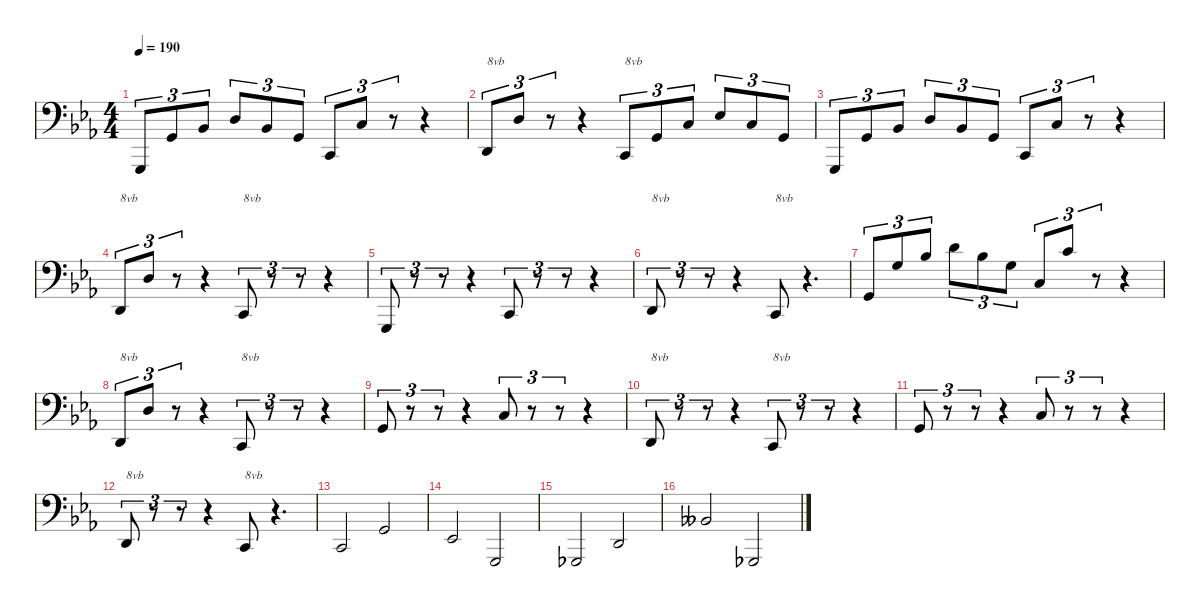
\defaultSystemsLayout 4
\hideDynamics
\bracketExtendMode groupsimilarinstruments
\singleTrackTrackNamePolicy hidden
\multiTrackTrackNamePolicy hidden
\firstSystemTrackNameMode fullname
\otherSystemsTrackNameOrientation horizontal
\extendBarLines
\track ("Left Hand" "pno.") {instrument acousticgrandpiano}
\staff {score}
\tuning (C3 G2 C2 G1 C1 G0 C-1)
\ts (4 4)
\tempo 190
\clef f4
\ks cminor
7.5{acc forcenatural}.8{tu (3 2) dy f beam Up} 7.3{acc forcenatural}.8{tu (3 2) beam Up} 3.2{acc b}.8{tu (3 2) beam Up} 2.1{acc forcenatural}.8{tu (3 2) beam Up} 3.2{acc b}.8{tu (3 2) beam Up} 0.2{acc forcenatural}.8{tu (3 2) beam Up} 0.3{acc forcenatural}.8{tu (3 2) beam Up} 0.1{acc forcenatural}.8{tu (3 2) beam Up} r.8{tu (3 2) beam Up} r.4{beam Up} |
2.3{acc forcenatural}.8{tu (3 2) txt "8vb" beam Up} 2.1{acc forcenatural}.8{tu (3 2) beam Up} r.8{tu (3 2) beam Up} r.4{beam Up} 0.3{acc forcenatural}.8{tu (3 2) txt "8vb" beam Up} 0.2{acc forcenatural}.8{tu (3 2) beam Up} 0.1{acc forcenatural}.8{tu (3 2) beam Up} 3.1{acc b}.8{tu (3 2) beam Up} 0.1{acc forcenatural}.8{tu (3 2) beam Up} 0.2{acc forcenatural}.8{tu (3 2) beam Up} |
0.4{acc forcenatural}.8{tu (3 2) beam Up} 0.2{acc forcenatural}.8{tu (3 2) beam Up} 3.2{acc b}.8{tu (3 2) beam Up} 2.1{acc forcenatural}.8{tu (3 2) beam Up} 3.2{acc b}.8{tu (3 2) beam Up} 0.2{acc forcenatural}.8{tu (3 2) beam Up} 0.3{acc forcenatural}.8{tu (3 2) beam Up} 0.1{acc forcenatural}.8{tu (3 2) beam Up} r.8{tu (3 2) beam Up} r.4{beam Up} |
2.3{acc forcenatural}.8{tu (3 2) txt "8vb" beam Up} 2.1{acc forcenatural}.8{tu (3 2) beam Up} r.8{tu (3 2) beam Up} r.4{beam Up} 0.3{acc forcenatural}.8{tu (3 2) txt "8vb" beam Up} r.8{tu (3 2) beam Up} r.8{tu (3 2) beam Up} r.4{beam Up} |
0.4{acc forcenatural}.8{tu (3 2) beam Up} r.8{tu (3 2) beam Up} r.8{tu (3 2) beam Up} r.4{beam Up} 0.3{acc forcenatural}.8{tu (3 2) beam Up} r.8{tu (3 2) beam Up} r.8{tu (3 2) beam Up} r.4{beam Up} |
2.3{acc forcenatural}.8{tu (3 2) txt "8vb" beam Up} r.8{tu (3 2) beam Up} r.8{tu (3 2) beam Up} r.4{beam Up} 0.3{acc forcenatural}.8{txt "8vb" beam Up} r.4{d beam Up} |
12.4{acc forcenatural}.8{tu (3 2) beam Up} 12.2{acc forcenatural}.8{tu (3 2) beam Up} 15.2{acc b}.8{tu (3 2) beam Up} 14.1{acc forcenatural}.8{tu (3 2) beam Down} 15.2{acc b}.8{tu (3 2) beam Down} 12.2{acc forcenatural}.8{tu (3 2) beam Down} 12.3{acc forcenatural}.8{tu (3 2) beam Up} 12.1{acc forcenatural}.8{tu (3 2) beam Up} r.8{tu (3 2) beam Up} r.4{beam Up} |
2.3{acc forcenatural}.8{tu (3 2) txt "8vb" beam Up} 2.1{acc forcenatural}.8{tu (3 2) beam Up} r.8{tu (3 2) beam Up} r.4{beam Up} 0.3{acc forcenatural}.8{tu (3 2) txt "8vb" beam Up} r.8{tu (3 2) beam Up} r.8{tu (3 2) beam Up} r.4{beam Up} |
0.2{acc forcenatural}.8{tu (3 2) beam Up} r.8{tu (3 2) beam Up} r.8{tu (3 2) beam Up} r.4{beam Up} 0.1{acc forcenatural}.8{tu (3 2) beam Up} r.8{tu (3 2) beam Up} r.8{tu (3 2) beam Up} r.4{beam Up} |
2.3{acc forcenatural}.8{tu (3 2) txt "8vb" beam Up} r.8{tu (3 2) beam Up} r.8{tu (3 2) beam Up} r.4{beam Up} 0.3{acc forcenatural}.8{tu (3 2) txt "8vb" beam Up} r.8{tu (3 2) beam Up} r.8{tu (3 2) beam Up} r.4{beam Up} |
0.2{acc forcenatural}.8{tu (3 2) beam Up} r.8{tu (3 2) beam Up} r.8{tu (3 2) beam Up} r.4{beam Up} 0.1{acc forcenatural}.8{tu (3 2) beam Up} r.8{tu (3 2) beam Up} r.8{tu (3 2) beam Up} r.4{beam Up} |
2.3{acc forcenatural}.8{tu (3 2) txt "8vb" beam Up} r.8{tu (3 2) beam Up} r.8{tu (3 2) beam Up} r.4{beam Up} 0.3{acc forcenatural}.8{txt "8vb" beam Up} r.4{d beam Up} |
0.3{acc forcenatural}.2{beam Up} 0.2{acc forcenatural}.2{beam Up} |
3.3{acc b}.2{beam Up} 7.5{acc forcenatural}.2{beam Up} |
6.5{acc b}.2{beam Up} 2.3{acc forcenatural}.2{beam Up} |
2.2{acc bb}.2{beam Up} 6.5{acc b}.2{beam Up}
